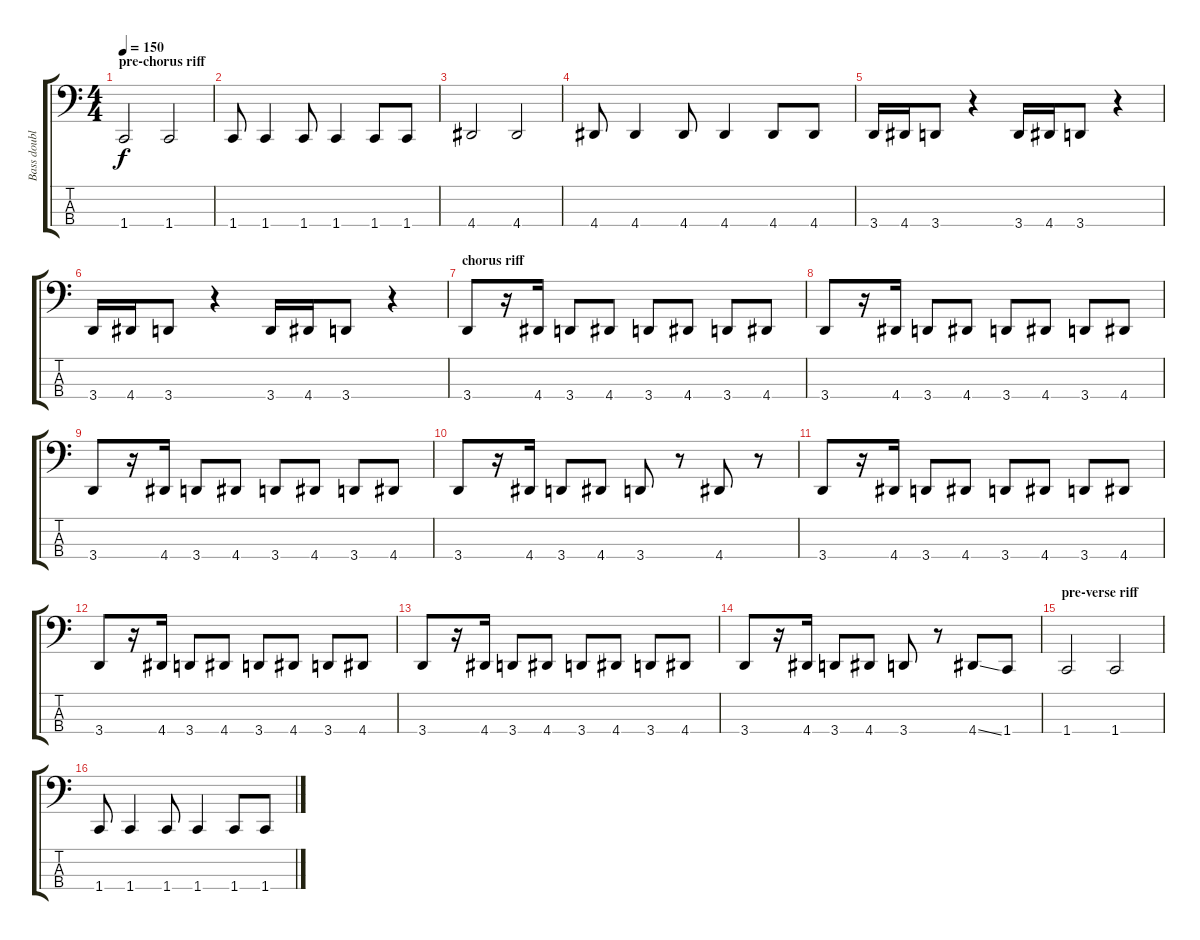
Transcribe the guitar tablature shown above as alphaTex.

\track ("Bass double" "Bass doubl") {instrument electricbasspick}
\staff {score tabs}
\tuning (E2 B1 Gb1 B0) {hide}
\ts (4 4)
\section ("" "pre-chorus riff")
\tempo 150
\clef f4
\ks c
1.4.2{dy f} 1.4.2 |
1.4.8 1.4.4 1.4.8 1.4.4 1.4.8 1.4.8 |
4.4.2 4.4.2 |
4.4.8 4.4.4 4.4.8 4.4.4 4.4.8 4.4.8 |
3.4.16 4.4.16 3.4.8 r.4 3.4.16 4.4.16 3.4.8 r.4 |
3.4.16 4.4.16 3.4.8 r.4 3.4.16 4.4.16 3.4.8 r.4 |
\section ("" "chorus riff")
3.4.8 r.16 4.4.16 3.4.8 4.4.8 3.4.8 4.4.8 3.4.8 4.4.8 |
3.4.8 r.16 4.4.16 3.4.8 4.4.8 3.4.8 4.4.8 3.4.8 4.4.8 |
3.4.8 r.16 4.4.16 3.4.8 4.4.8 3.4.8 4.4.8 3.4.8 4.4.8 |
3.4.8 r.16 4.4.16 3.4.8 4.4.8 3.4.8 r.8 4.4.8 r.8 |
3.4.8 r.16 4.4.16 3.4.8 4.4.8 3.4.8 4.4.8 3.4.8 4.4.8 |
3.4.8 r.16 4.4.16 3.4.8 4.4.8 3.4.8 4.4.8 3.4.8 4.4.8 |
3.4.8 r.16 4.4.16 3.4.8 4.4.8 3.4.8 4.4.8 3.4.8 4.4.8 |
3.4.8 r.16 4.4.16 3.4.8 4.4.8 3.4.8 r.8 4.4{ss}.8 1.4.8 |
\section ("" "pre-verse riff")
1.4.2 1.4.2 |
1.4.8 1.4.4 1.4.8 1.4.4 1.4.8 1.4.8
